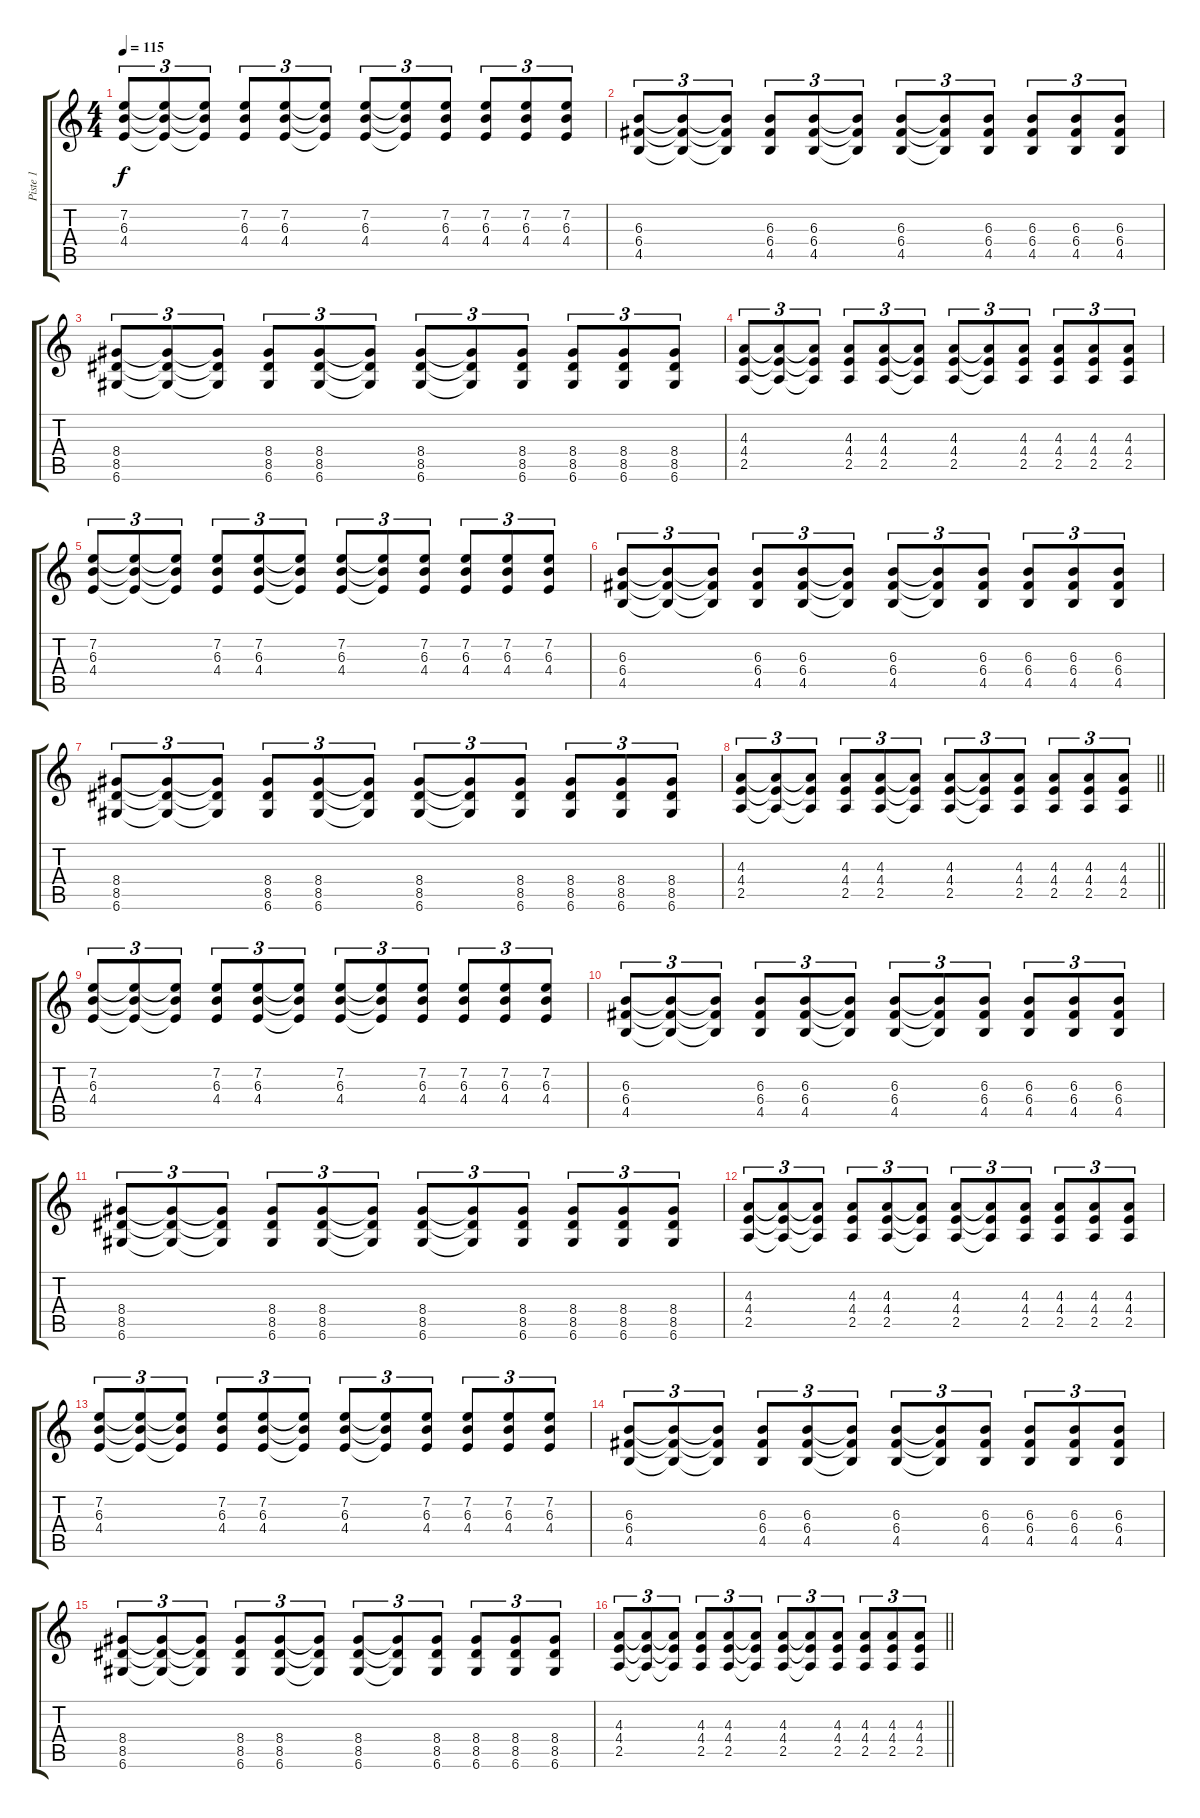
\track ("Piste 1" "Piste 1") {instrument acousticguitarsteel}
\staff {score tabs}
\tuning (D4 A3 F3 C3 G2 D2) {hide}
\ts (4 4)
\tempo 115
\clef g2
\ks c
(7.2 6.3 4.4).8{tu (3 2) dy f} (7.2{t} 6.3{t} 4.4{t}).8{tu (3 2)} (7.2{t} 6.3{t} 4.4{t}).8{tu (3 2)} (7.2 6.3 4.4).8{tu (3 2)} (7.2 6.3 4.4).8{tu (3 2)} (7.2{t} 6.3{t} 4.4{t}).8{tu (3 2)} (7.2 6.3 4.4).8{tu (3 2)} (7.2{t} 6.3{t} 4.4{t}).8{tu (3 2)} (7.2 6.3 4.4).8{tu (3 2)} (7.2 6.3 4.4).8{tu (3 2)} (7.2 6.3 4.4).8{tu (3 2)} (7.2 6.3 4.4).8{tu (3 2)} |
(6.3 6.4 4.5).8{tu (3 2)} (6.3{t} 6.4{t} 4.5{t}).8{tu (3 2)} (6.3{t} 6.4{t} 4.5{t}).8{tu (3 2)} (6.3 6.4 4.5).8{tu (3 2)} (6.3 6.4 4.5).8{tu (3 2)} (6.3{t} 6.4{t} 4.5{t}).8{tu (3 2)} (6.3 6.4 4.5).8{tu (3 2)} (6.3{t} 6.4{t} 4.5{t}).8{tu (3 2)} (6.3 6.4 4.5).8{tu (3 2)} (6.3 6.4 4.5).8{tu (3 2)} (6.3 6.4 4.5).8{tu (3 2)} (6.3 6.4 4.5).8{tu (3 2)} |
(8.4 8.5 6.6).8{tu (3 2)} (8.4{t} 8.5{t} 6.6{t}).8{tu (3 2)} (8.4{t} 8.5{t} 6.6{t}).8{tu (3 2)} (8.4 8.5 6.6).8{tu (3 2)} (8.4 8.5 6.6).8{tu (3 2)} (8.4{t} 8.5{t} 6.6{t}).8{tu (3 2)} (8.4 8.5 6.6).8{tu (3 2)} (8.4{t} 8.5{t} 6.6{t}).8{tu (3 2)} (8.4 8.5 6.6).8{tu (3 2)} (8.4 8.5 6.6).8{tu (3 2)} (8.4 8.5 6.6).8{tu (3 2)} (8.4 8.5 6.6).8{tu (3 2)} |
(4.3 4.4 2.5).8{tu (3 2)} (4.3{t} 4.4{t} 2.5{t}).8{tu (3 2)} (4.3{t} 4.4{t} 2.5{t}).8{tu (3 2)} (4.3 4.4 2.5).8{tu (3 2)} (4.3 4.4 2.5).8{tu (3 2)} (4.3{t} 4.4{t} 2.5{t}).8{tu (3 2)} (4.3 4.4 2.5).8{tu (3 2)} (4.3{t} 4.4{t} 2.5{t}).8{tu (3 2)} (4.3 4.4 2.5).8{tu (3 2)} (4.3 4.4 2.5).8{tu (3 2)} (4.3 4.4 2.5).8{tu (3 2)} (4.3 4.4 2.5).8{tu (3 2)} |
(7.2 6.3 4.4).8{tu (3 2)} (7.2{t} 6.3{t} 4.4{t}).8{tu (3 2)} (7.2{t} 6.3{t} 4.4{t}).8{tu (3 2)} (7.2 6.3 4.4).8{tu (3 2)} (7.2 6.3 4.4).8{tu (3 2)} (7.2{t} 6.3{t} 4.4{t}).8{tu (3 2)} (7.2 6.3 4.4).8{tu (3 2)} (7.2{t} 6.3{t} 4.4{t}).8{tu (3 2)} (7.2 6.3 4.4).8{tu (3 2)} (7.2 6.3 4.4).8{tu (3 2)} (7.2 6.3 4.4).8{tu (3 2)} (7.2 6.3 4.4).8{tu (3 2)} |
(6.3 6.4 4.5).8{tu (3 2)} (6.3{t} 6.4{t} 4.5{t}).8{tu (3 2)} (6.3{t} 6.4{t} 4.5{t}).8{tu (3 2)} (6.3 6.4 4.5).8{tu (3 2)} (6.3 6.4 4.5).8{tu (3 2)} (6.3{t} 6.4{t} 4.5{t}).8{tu (3 2)} (6.3 6.4 4.5).8{tu (3 2)} (6.3{t} 6.4{t} 4.5{t}).8{tu (3 2)} (6.3 6.4 4.5).8{tu (3 2)} (6.3 6.4 4.5).8{tu (3 2)} (6.3 6.4 4.5).8{tu (3 2)} (6.3 6.4 4.5).8{tu (3 2)} |
(8.4 8.5 6.6).8{tu (3 2)} (8.4{t} 8.5{t} 6.6{t}).8{tu (3 2)} (8.4{t} 8.5{t} 6.6{t}).8{tu (3 2)} (8.4 8.5 6.6).8{tu (3 2)} (8.4 8.5 6.6).8{tu (3 2)} (8.4{t} 8.5{t} 6.6{t}).8{tu (3 2)} (8.4 8.5 6.6).8{tu (3 2)} (8.4{t} 8.5{t} 6.6{t}).8{tu (3 2)} (8.4 8.5 6.6).8{tu (3 2)} (8.4 8.5 6.6).8{tu (3 2)} (8.4 8.5 6.6).8{tu (3 2)} (8.4 8.5 6.6).8{tu (3 2)} |
\barLineRight lightlight
(4.3 4.4 2.5).8{tu (3 2)} (4.3{t} 4.4{t} 2.5{t}).8{tu (3 2)} (4.3{t} 4.4{t} 2.5{t}).8{tu (3 2)} (4.3 4.4 2.5).8{tu (3 2)} (4.3 4.4 2.5).8{tu (3 2)} (4.3{t} 4.4{t} 2.5{t}).8{tu (3 2)} (4.3 4.4 2.5).8{tu (3 2)} (4.3{t} 4.4{t} 2.5{t}).8{tu (3 2)} (4.3 4.4 2.5).8{tu (3 2)} (4.3 4.4 2.5).8{tu (3 2)} (4.3 4.4 2.5).8{tu (3 2)} (4.3 4.4 2.5).8{tu (3 2)} |
(7.2 6.3 4.4).8{tu (3 2)} (7.2{t} 6.3{t} 4.4{t}).8{tu (3 2)} (7.2{t} 6.3{t} 4.4{t}).8{tu (3 2)} (7.2 6.3 4.4).8{tu (3 2)} (7.2 6.3 4.4).8{tu (3 2)} (7.2{t} 6.3{t} 4.4{t}).8{tu (3 2)} (7.2 6.3 4.4).8{tu (3 2)} (7.2{t} 6.3{t} 4.4{t}).8{tu (3 2)} (7.2 6.3 4.4).8{tu (3 2)} (7.2 6.3 4.4).8{tu (3 2)} (7.2 6.3 4.4).8{tu (3 2)} (7.2 6.3 4.4).8{tu (3 2)} |
(6.3 6.4 4.5).8{tu (3 2)} (6.3{t} 6.4{t} 4.5{t}).8{tu (3 2)} (6.3{t} 6.4{t} 4.5{t}).8{tu (3 2)} (6.3 6.4 4.5).8{tu (3 2)} (6.3 6.4 4.5).8{tu (3 2)} (6.3{t} 6.4{t} 4.5{t}).8{tu (3 2)} (6.3 6.4 4.5).8{tu (3 2)} (6.3{t} 6.4{t} 4.5{t}).8{tu (3 2)} (6.3 6.4 4.5).8{tu (3 2)} (6.3 6.4 4.5).8{tu (3 2)} (6.3 6.4 4.5).8{tu (3 2)} (6.3 6.4 4.5).8{tu (3 2)} |
(8.4 8.5 6.6).8{tu (3 2)} (8.4{t} 8.5{t} 6.6{t}).8{tu (3 2)} (8.4{t} 8.5{t} 6.6{t}).8{tu (3 2)} (8.4 8.5 6.6).8{tu (3 2)} (8.4 8.5 6.6).8{tu (3 2)} (8.4{t} 8.5{t} 6.6{t}).8{tu (3 2)} (8.4 8.5 6.6).8{tu (3 2)} (8.4{t} 8.5{t} 6.6{t}).8{tu (3 2)} (8.4 8.5 6.6).8{tu (3 2)} (8.4 8.5 6.6).8{tu (3 2)} (8.4 8.5 6.6).8{tu (3 2)} (8.4 8.5 6.6).8{tu (3 2)} |
(4.3 4.4 2.5).8{tu (3 2)} (4.3{t} 4.4{t} 2.5{t}).8{tu (3 2)} (4.3{t} 4.4{t} 2.5{t}).8{tu (3 2)} (4.3 4.4 2.5).8{tu (3 2)} (4.3 4.4 2.5).8{tu (3 2)} (4.3{t} 4.4{t} 2.5{t}).8{tu (3 2)} (4.3 4.4 2.5).8{tu (3 2)} (4.3{t} 4.4{t} 2.5{t}).8{tu (3 2)} (4.3 4.4 2.5).8{tu (3 2)} (4.3 4.4 2.5).8{tu (3 2)} (4.3 4.4 2.5).8{tu (3 2)} (4.3 4.4 2.5).8{tu (3 2)} |
(7.2 6.3 4.4).8{tu (3 2)} (7.2{t} 6.3{t} 4.4{t}).8{tu (3 2)} (7.2{t} 6.3{t} 4.4{t}).8{tu (3 2)} (7.2 6.3 4.4).8{tu (3 2)} (7.2 6.3 4.4).8{tu (3 2)} (7.2{t} 6.3{t} 4.4{t}).8{tu (3 2)} (7.2 6.3 4.4).8{tu (3 2)} (7.2{t} 6.3{t} 4.4{t}).8{tu (3 2)} (7.2 6.3 4.4).8{tu (3 2)} (7.2 6.3 4.4).8{tu (3 2)} (7.2 6.3 4.4).8{tu (3 2)} (7.2 6.3 4.4).8{tu (3 2)} |
(6.3 6.4 4.5).8{tu (3 2)} (6.3{t} 6.4{t} 4.5{t}).8{tu (3 2)} (6.3{t} 6.4{t} 4.5{t}).8{tu (3 2)} (6.3 6.4 4.5).8{tu (3 2)} (6.3 6.4 4.5).8{tu (3 2)} (6.3{t} 6.4{t} 4.5{t}).8{tu (3 2)} (6.3 6.4 4.5).8{tu (3 2)} (6.3{t} 6.4{t} 4.5{t}).8{tu (3 2)} (6.3 6.4 4.5).8{tu (3 2)} (6.3 6.4 4.5).8{tu (3 2)} (6.3 6.4 4.5).8{tu (3 2)} (6.3 6.4 4.5).8{tu (3 2)} |
(8.4 8.5 6.6).8{tu (3 2)} (8.4{t} 8.5{t} 6.6{t}).8{tu (3 2)} (8.4{t} 8.5{t} 6.6{t}).8{tu (3 2)} (8.4 8.5 6.6).8{tu (3 2)} (8.4 8.5 6.6).8{tu (3 2)} (8.4{t} 8.5{t} 6.6{t}).8{tu (3 2)} (8.4 8.5 6.6).8{tu (3 2)} (8.4{t} 8.5{t} 6.6{t}).8{tu (3 2)} (8.4 8.5 6.6).8{tu (3 2)} (8.4 8.5 6.6).8{tu (3 2)} (8.4 8.5 6.6).8{tu (3 2)} (8.4 8.5 6.6).8{tu (3 2)} |
\barLineRight lightlight
(4.3 4.4 2.5).8{tu (3 2)} (4.3{t} 4.4{t} 2.5{t}).8{tu (3 2)} (4.3{t} 4.4{t} 2.5{t}).8{tu (3 2)} (4.3 4.4 2.5).8{tu (3 2)} (4.3 4.4 2.5).8{tu (3 2)} (4.3{t} 4.4{t} 2.5{t}).8{tu (3 2)} (4.3 4.4 2.5).8{tu (3 2)} (4.3{t} 4.4{t} 2.5{t}).8{tu (3 2)} (4.3 4.4 2.5).8{tu (3 2)} (4.3 4.4 2.5).8{tu (3 2)} (4.3 4.4 2.5).8{tu (3 2)} (4.3 4.4 2.5).8{tu (3 2)}
